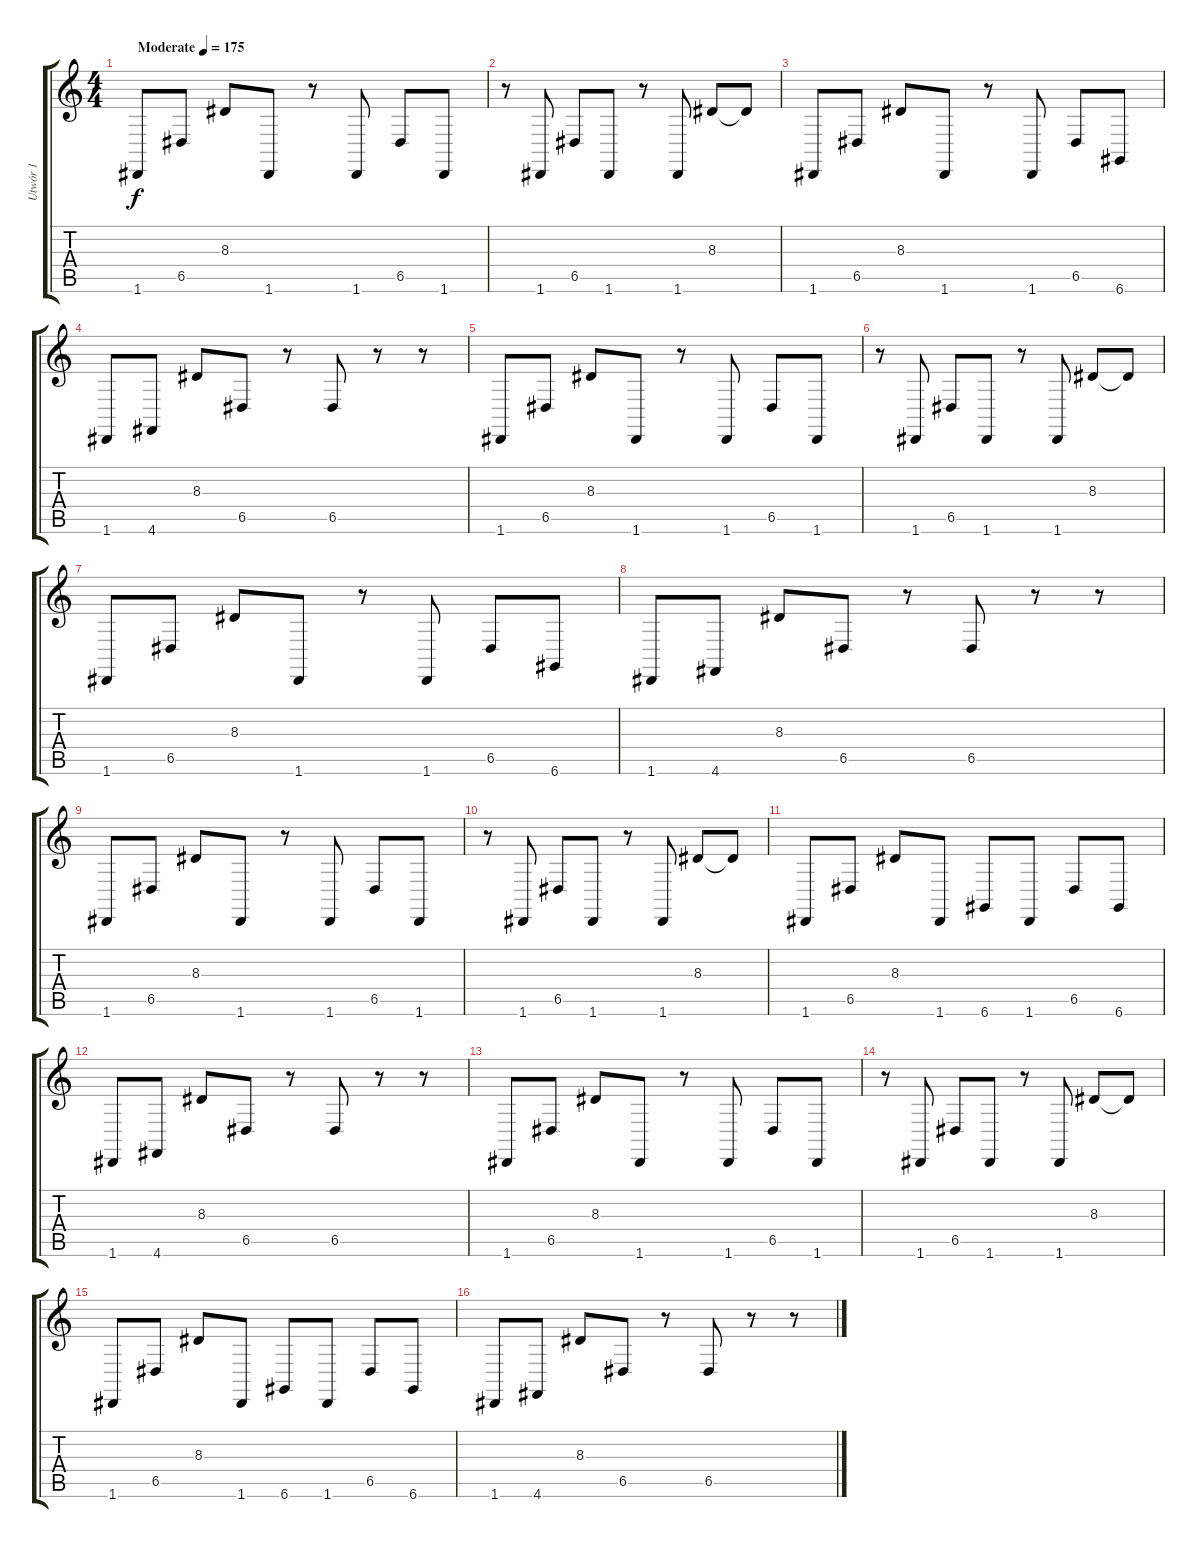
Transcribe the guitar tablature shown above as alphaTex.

\track ("Utwór 1" "Utwór 1") {instrument synthbrass1}
\staff {score tabs}
\tuning (E4 B3 G3 D3 A2 D2) {hide}
\ts (4 4)
\tempo (175 "Moderate")
\clef g2
\ks c
1.6.8{dy f instrument synthbrass1} 6.5.8 8.3.8 1.6.8 r.8 1.6.8 6.5.8 1.6.8 |
r.8 1.6.8 6.5.8 1.6.8 r.8 1.6.8 8.3.8 8.3{t}.8 |
1.6.8 6.5.8 8.3.8 1.6.8 r.8 1.6.8 6.5.8 6.6.8 |
1.6.8 4.6.8 8.3.8 6.5.8 r.8 6.5.8 r.8 r.8 |
1.6.8 6.5.8 8.3.8 1.6.8 r.8 1.6.8 6.5.8 1.6.8 |
r.8 1.6.8 6.5.8 1.6.8 r.8 1.6.8 8.3.8 8.3{t}.8 |
1.6.8 6.5.8 8.3.8 1.6.8 r.8 1.6.8 6.5.8 6.6.8 |
1.6.8 4.6.8 8.3.8 6.5.8 r.8 6.5.8 r.8 r.8 |
1.6.8 6.5.8 8.3.8 1.6.8 r.8 1.6.8 6.5.8 1.6.8 |
r.8 1.6.8 6.5.8 1.6.8 r.8 1.6.8 8.3.8 8.3{t}.8 |
1.6.8 6.5.8 8.3.8 1.6.8 6.6.8 1.6.8 6.5.8 6.6.8 |
1.6.8 4.6.8 8.3.8 6.5.8 r.8 6.5.8 r.8 r.8 |
1.6.8 6.5.8 8.3.8 1.6.8 r.8 1.6.8 6.5.8 1.6.8 |
r.8 1.6.8 6.5.8 1.6.8 r.8 1.6.8 8.3.8 8.3{t}.8 |
1.6.8 6.5.8 8.3.8 1.6.8 6.6.8 1.6.8 6.5.8 6.6.8 |
1.6.8 4.6.8 8.3.8 6.5.8 r.8 6.5.8 r.8 r.8
